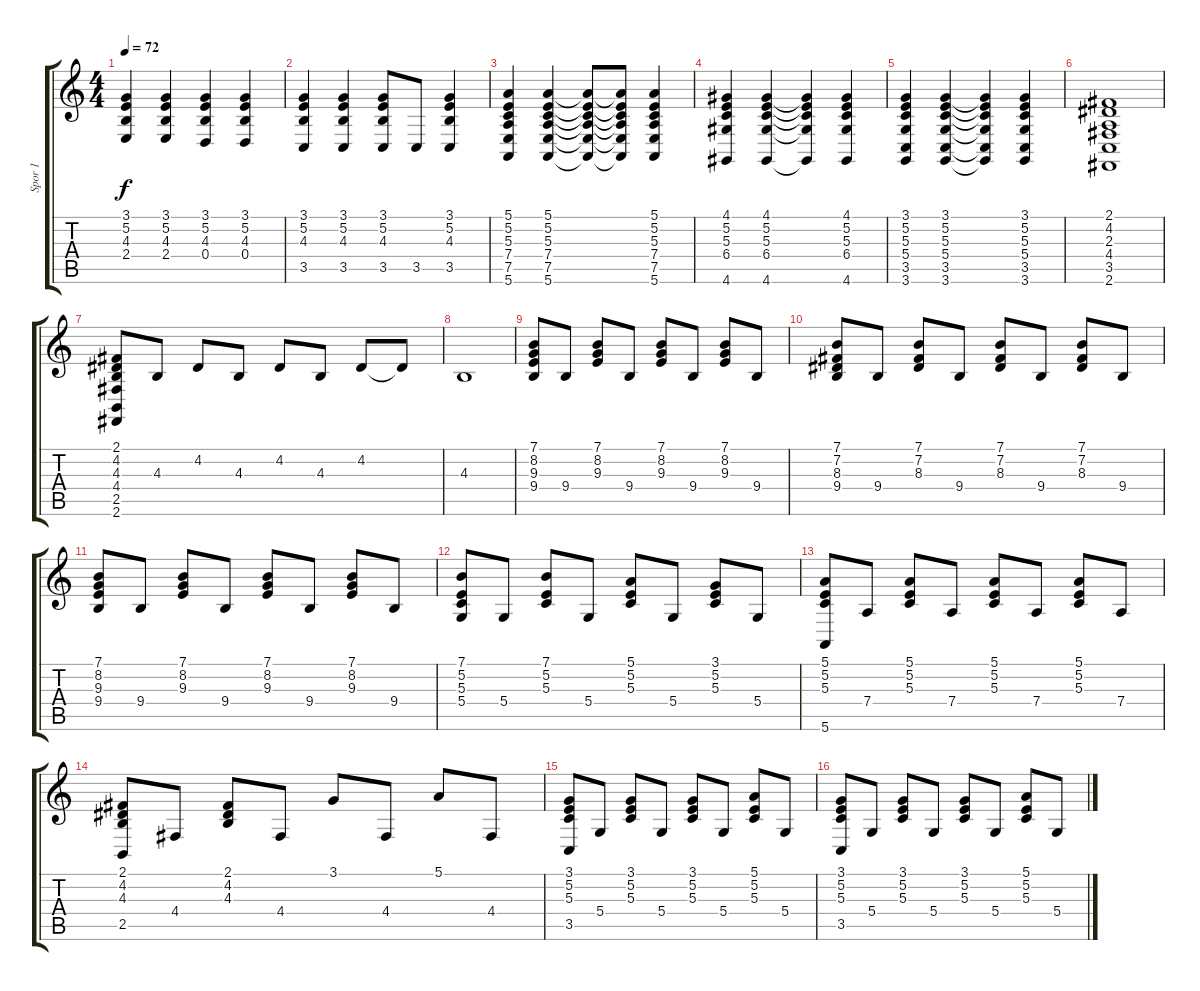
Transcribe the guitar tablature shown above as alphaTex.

\track ("Spor 1" "Spor 1") {instrument acousticgrandpiano}
\staff {score tabs}
\tuning (E4 B3 G3 D3 A2 E2) {hide}
\ts (4 4)
\tempo 72
\clef g2
\ks c
(3.1 5.2 4.3 2.4).4{dy f} (3.1 5.2 4.3 2.4).4 (3.1 5.2 4.3 0.4).4 (3.1 5.2 4.3 0.4).4 |
(3.1 5.2 4.3 3.5).4 (3.1 5.2 4.3 3.5).4 (3.1 5.2 4.3 3.5).8 3.5.8 (3.1 5.2 4.3 3.5).4 |
(5.1 5.2 5.3 7.4 7.5 5.6).4 (5.1 5.2 5.3 7.4 7.5 5.6).4 (5.1{t} 5.2{t} 5.3{t} 7.4{t} 7.5{t} 5.6{t}).8 (5.1{t} 5.2{t} 5.3{t} 7.4{t} 7.5{t} 5.6{t}).8 (5.1 5.2 5.3 7.4 7.5 5.6).4 |
(4.1 5.2 5.3 6.4 4.6).4 (4.1 5.2 5.3 6.4 4.6).4 (4.1{t} 5.2{t} 5.3{t} 6.4{t} 4.6{t}).4 (4.1 5.2 5.3 6.4 4.6).4 |
(3.1 5.2 5.3 5.4 3.5 3.6).4 (3.1 5.2 5.3 5.4 3.5 3.6).4 (3.1{t} 5.2{t} 5.3{t} 5.4{t} 3.5{t} 3.6{t}).4 (3.1 5.2 5.3 5.4 3.5 3.6).4 |
(2.1 4.2 2.3 4.4 3.5 2.6).1 |
(2.1 4.2 4.3 4.4 2.5 2.6).8 4.3.8 4.2.8 4.3.8 4.2.8 4.3.8 4.2.8 4.2{t}.8 |
4.3.1 |
(7.1 8.2 9.3 9.4).8 9.4.8 (7.1 8.2 9.3).8 9.4.8 (7.1 8.2 9.3).8 9.4.8 (7.1 8.2 9.3).8 9.4.8 |
(7.1 7.2 8.3 9.4).8 9.4.8 (7.1 7.2 8.3).8 9.4.8 (7.1 7.2 8.3).8 9.4.8 (7.1 7.2 8.3).8 9.4.8 |
(7.1 8.2 9.3 9.4).8 9.4.8 (7.1 8.2 9.3).8 9.4.8 (7.1 8.2 9.3).8 9.4.8 (7.1 8.2 9.3).8 9.4.8 |
(7.1 5.2 5.3 5.4).8 5.4.8 (7.1 5.2 5.3).8 5.4.8 (5.1 5.2 5.3).8 5.4.8 (3.1 5.2 5.3).8 5.4.8 |
(5.1 5.2 5.3 5.6).8 7.4.8 (5.1 5.2 5.3).8 7.4.8 (5.1 5.2 5.3).8 7.4.8 (5.1 5.2 5.3).8 7.4.8 |
(2.1 4.2 4.3 2.5).8 4.4.8 (2.1 4.2 4.3).8 4.4.8 3.1.8 4.4.8 5.1.8 4.4.8 |
(3.1 5.2 5.3 3.5).8 5.4.8 (3.1 5.2 5.3).8 5.4.8 (3.1 5.2 5.3).8 5.4.8 (5.1 5.2 5.3).8 5.4.8 |
(3.1 5.2 5.3 3.5).8 5.4.8 (3.1 5.2 5.3).8 5.4.8 (3.1 5.2 5.3).8 5.4.8 (5.1 5.2 5.3).8 5.4.8
